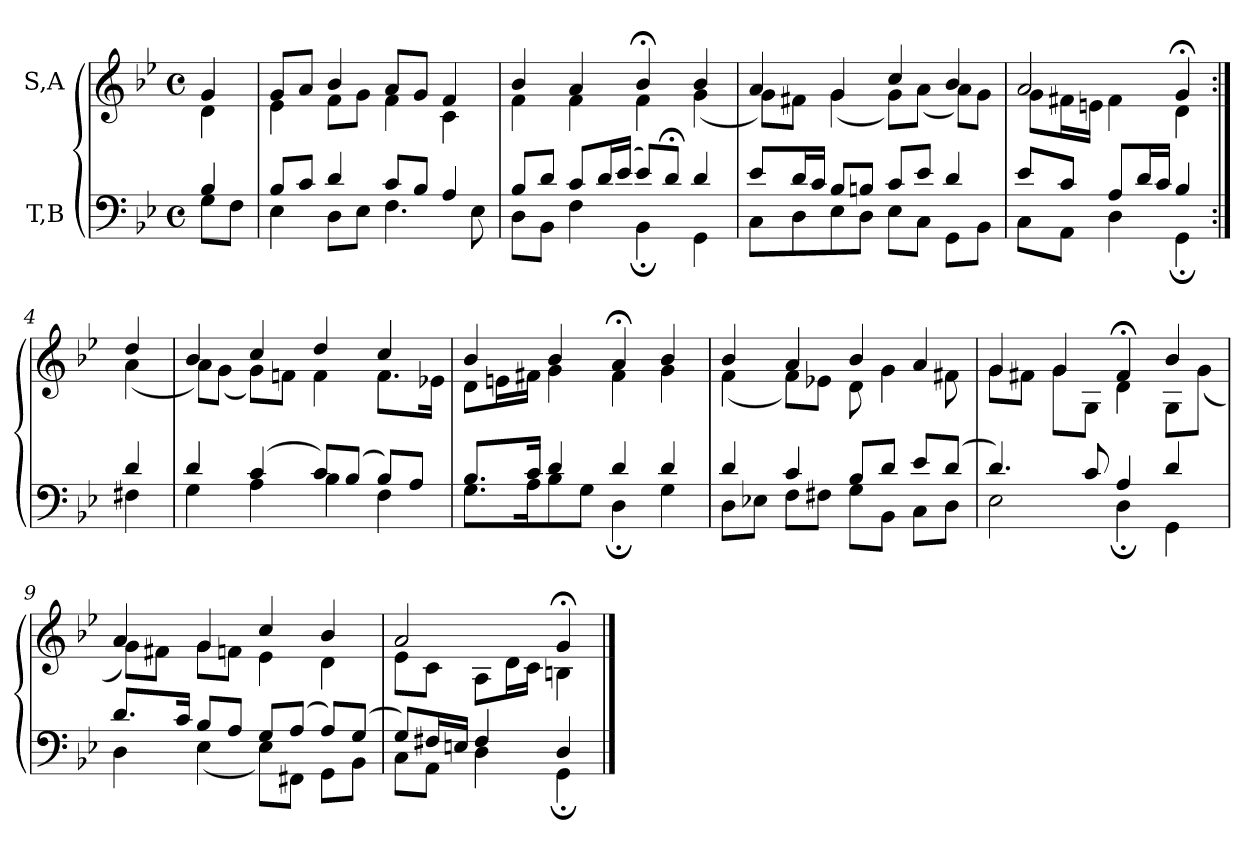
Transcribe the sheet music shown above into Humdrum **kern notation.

**kern	**kern
*part2	*part1
*staff2	*staff1
*I"T,B	*I"S,A
*clefF4	*clefG2
*k[b-e-]	*k[b-e-]
*M4/4	*M4/4
*met(c)	*met(c)
=	=
*^	*^
4B-	8GL	4g	4d
.	8FJ	.	.
=1	=1	=1	=1
8B-L	4E-	8gL	4e-
8cJ	.	8aJ	.
4d	8DL	4b-	8fL
.	8E-J	.	8gJ
8cL	4.F	8aL	4f
8B-J	.	8gJ	.
4A	.	4f	4c
.	8E-	.	.
=2	=2	=2	=2
8B-L	8DL	4b-	4f
8dJ	8BB-J	.	.
8cL	4F	4a	4f
16dL	.	.	.
(>16e-JJ	.	.	.
8e-L)	4BB-;	4b-;<	4f
8d;<J	.	.	.
4d	4GG	4b-	(<4g
=3	=3	=3	=3
8e-L	8CL	4a	8gL)
16dL	8D	.	8f#XJ
16cJJ	.	.	.
8B-L	8E-	4g	(<4g
8BnJ	8DJ	.	.
8cL	8E-L	4cc	8gL)
8e-J	8CJ	.	(<8aJ
4d	8GGL	4b-	8aL)
.	8BB-J	.	8gJ
=4a	=4a	=4a	=4a
8e-L	8CL	2a	8gL
8cJ	8AAJ	.	16f#XL
.	.	.	16enJJ
8AL	4D	.	4f#
16dL	.	.	.
16cJJ	.	.	.
4B-	4GG;	4g;<	4d
=4b:|!	=4b:|!	=4b:|!	=4b:|!
4d	4F#X	4dd	(<4a
=5	=5	=5	=5
4d	4G	4b-	8aL)
.	.	.	(<8gJ
(>4c	4A	4cc	8gL)
.	.	.	8fnJ
8cL)	4B-	4dd	4f
(>8B-J	.	.	.
8B-L)	4F	4cc	8.fL
8AJ	.	.	.
.	.	.	16e-XJk
=6	=6	=6	=6
8.B-L	8.GL	4b-	8dL
.	.	.	16enL
16cJk	16AK	.	16f#XJJ
4d	8B-	4b-	4g
.	8GJ	.	.
4d	4D;	4a;<	4f#
4d	4G	4b-	4g
=7	=7	=7	=7
4d	8DL	4b-	(<4f
.	8E-XJ	.	.
4c	8FL	4a	8fL)
.	8F#XJ	.	8e-XJ
8B-L	8GL	4b-	8d
8dJ	8BB-J	.	4g
8e-L	8CL	4a	.
(>8dJ	8DJ	.	8f#X
=8	=8	=8	=8
4.d)	2E-	4g	8gL
.	.	.	8f#XJ
.	.	4g	8gL
8c	.	.	8GJ
4A	4D;	4f#;<	4d
4d	4GG	4b-	8GL
.	.	.	(<8gJ
=9	=9	=9	=9
8.dL	4D	4a	8gL)
.	.	.	8f#XJ
16cJk	.	.	.
8B-L	(<4E-	4g	8gL
8AJ	.	.	8fnJ
8GL	8E-L)	4cc	4e-
(>8AJ	8FF#XJ	.	.
8AL)	8GGL	4b-	4d
(>8GJ	8BB-J	.	.
=10	=10	=10	=10
8GL)	8CL	2a	8e-L
16F#XL	8AAJ	.	8cJ
16EnJJ	.	.	.
4F#	4D	.	8AL
.	.	.	16dL
.	.	.	16cJJ
4D	4GG;	4g;<	4Bn
*v	*v	*	*
*	*v	*v
==	==
*-	*-
